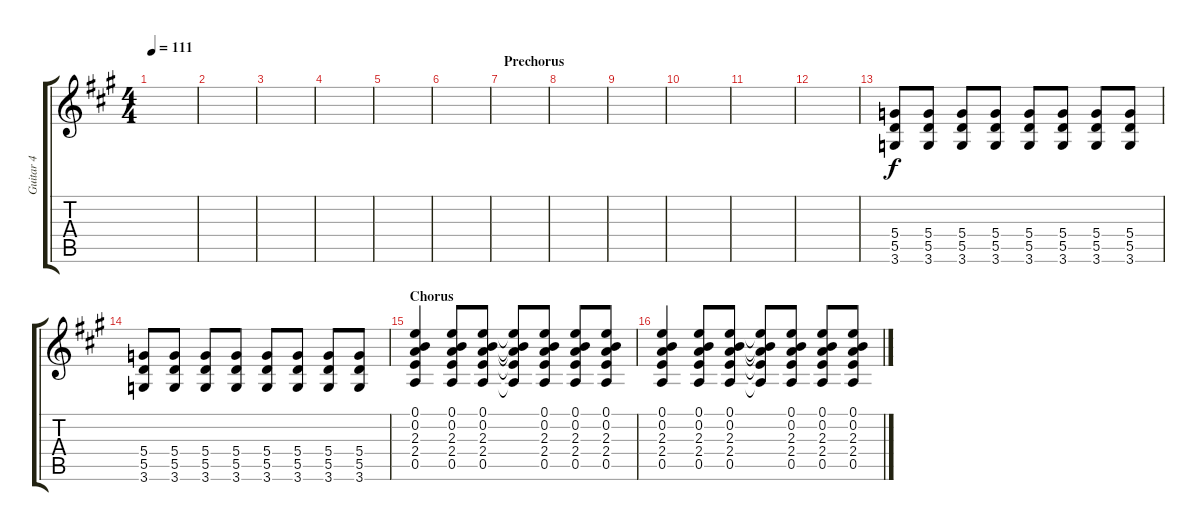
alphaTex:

\track ("Guitar 4" "Guitar 4") {instrument acousticguitarnylon}
\staff {score tabs}
\tuning (E4 B3 G3 D3 A2 E2) {hide}
\ts (4 4)
\tempo 111
\clef g2
\ks a
|
|
|
|
|
|
\section ("" "Prechorus")
|
|
|
|
|
|
(5.4 5.5 3.6).8 (5.4 5.5 3.6).8 (5.4 5.5 3.6).8 (5.4 5.5 3.6).8 (5.4 5.5 3.6).8 (5.4 5.5 3.6).8 (5.4 5.5 3.6).8 (5.4 5.5 3.6).8 |
(5.4 5.5 3.6).8 (5.4 5.5 3.6).8 (5.4 5.5 3.6).8 (5.4 5.5 3.6).8 (5.4 5.5 3.6).8 (5.4 5.5 3.6).8 (5.4 5.5 3.6).8 (5.4 5.5 3.6).8 |
\section ("" "Chorus")
(0.1 0.2 2.3 2.4 0.5).4 (0.1 0.2 2.3 2.4 0.5).8 (0.1 0.2 2.3 2.4 0.5).8 (0.1{t} 0.2{t} 2.3{t} 2.4{t} 0.5{t}).8 (0.1 0.2 2.3 2.4 0.5).8 (0.1 0.2 2.3 2.4 0.5).8 (0.1 0.2 2.3 2.4 0.5).8 |
(0.1 0.2 2.3 2.4 0.5).4 (0.1 0.2 2.3 2.4 0.5).8 (0.1 0.2 2.3 2.4 0.5).8 (0.1{t} 0.2{t} 2.3{t} 2.4{t} 0.5{t}).8 (0.1 0.2 2.3 2.4 0.5).8 (0.1 0.2 2.3 2.4 0.5).8 (0.1 0.2 2.3 2.4 0.5).8
